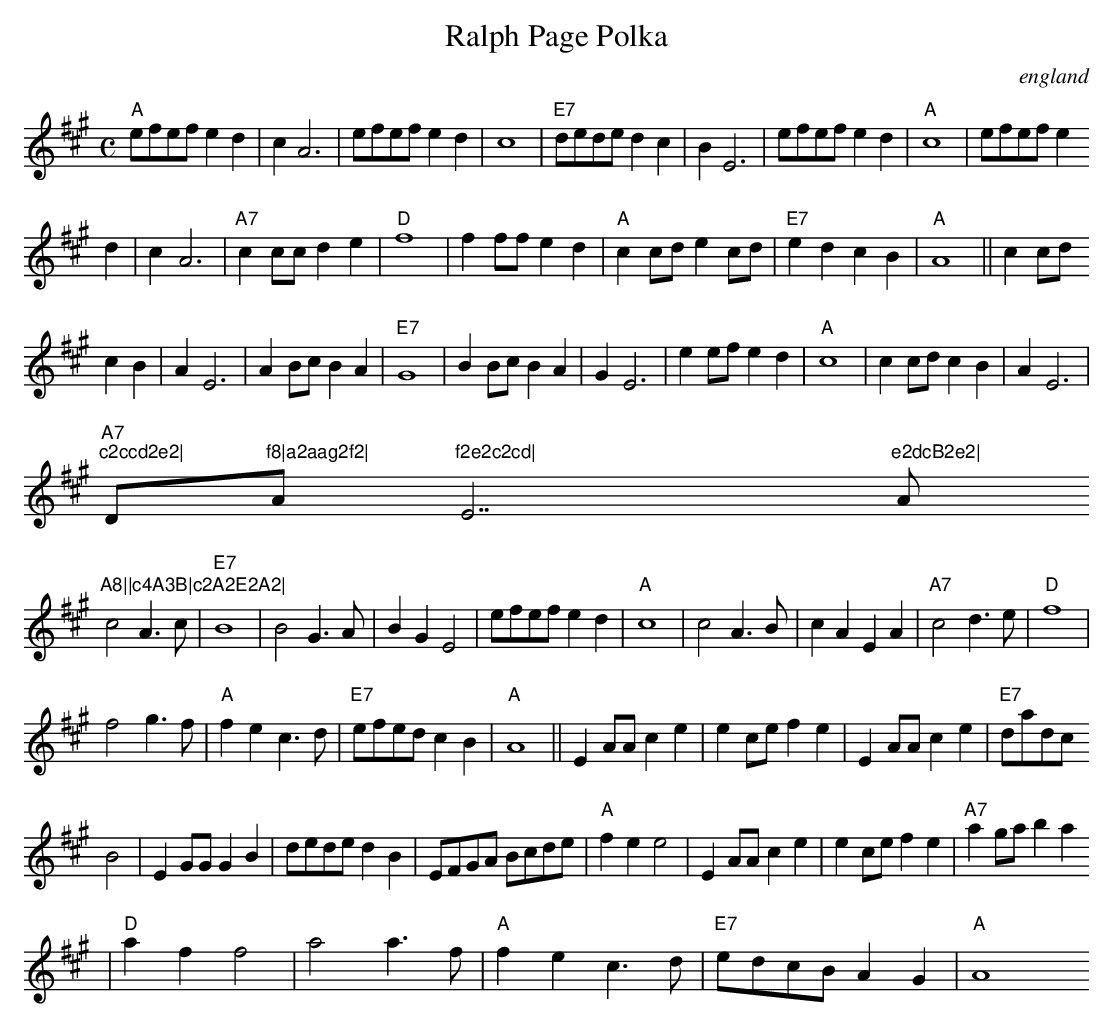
X:1
T:Ralph Page Polka
O:england
M:C
K:A
L:1/8
C:Bob McQuillan
"A"efef e2d2|c2A6|efef e2d2|c8|"E7"deded2c2|B2E6|efef e2d2|"A"c8|efef e2
d2|c2A6|"A7"c2ccd2e2|"D"f8|f2ffe2d2|"A"c2cde2cd|"E7"e2d2c2B2|"A"A8||c2cd
c2B2|A2E6|A2BcB2A2|"E7"G8|B2BcB2A2|G2E6|e2efe2d2|"A"c8|c2cdc2B2|A2E6|"A7
"c2ccd2e2|"D"f8|a2aag2f2|"A"f2e2c2cd|"E7"e2dcB2e2|"A"A8||c4A3B|c2A2E2A2|
c4A3c|"E7"B8|B4G3A|B2G2E4|efefe2d2|"A"c8|c4A3B|c2A2E2A2|"A7"c4d3e|"D"f8|
f4g3f|"A"f2e2c3d|"E7"efedc2B2|"A"A8||E2AAc2e2|e2cef2e2|E2AAc2e2|"E7"dadc
B4|E2GGG2B2|deded2B2|EFGA Bcde|"A"f2e2e4|E2AAc2e2|e2cef2e2|"A7"a2gab2a2
|"D"a2f2f4|a4a3f|"A"f2e2c3d|"E7"edcBA2G2|"A"A8
